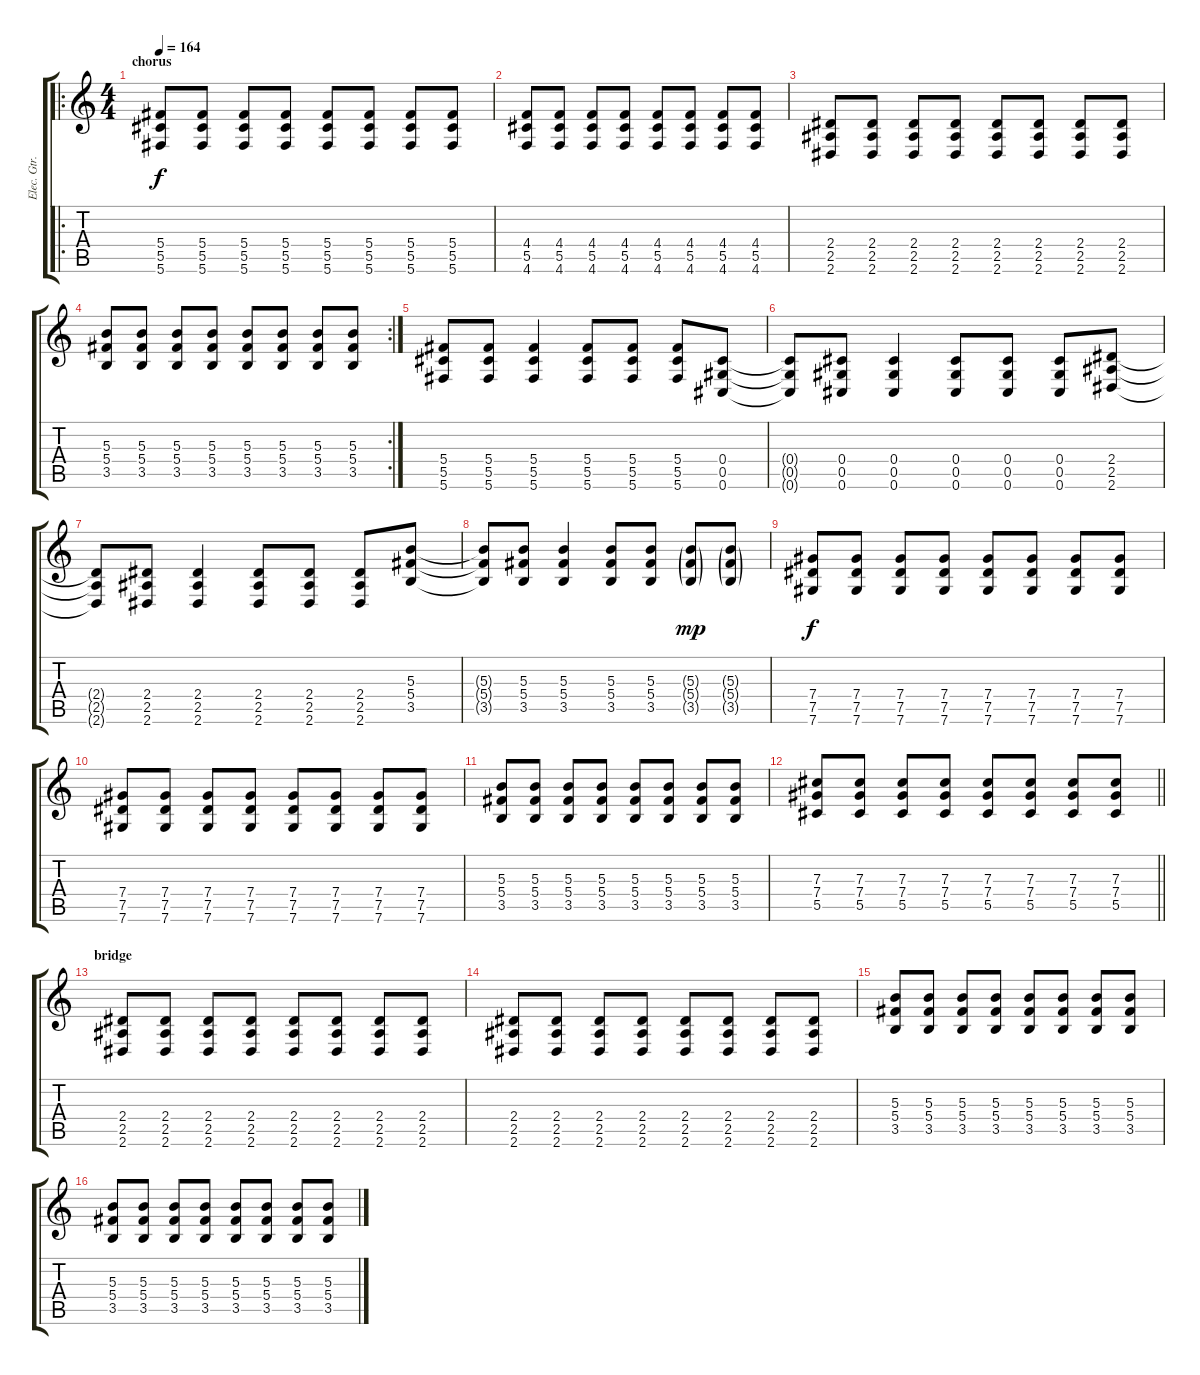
\track ("Elec. Gtr. 2" "Elec. Gtr.") {instrument distortionguitar}
\staff {score tabs}
\tuning (Eb4 Bb3 Gb3 Db3 Ab2 Db2) {hide}
\ro
\ts (4 4)
\section ("" "chorus")
\tempo 164
\clef g2
\ks c
(5.4 5.5 5.6).8{dy f} (5.4 5.5 5.6).8 (5.4 5.5 5.6).8 (5.4 5.5 5.6).8 (5.4 5.5 5.6).8 (5.4 5.5 5.6).8 (5.4 5.5 5.6).8 (5.4 5.5 5.6).8 |
(4.4 5.5 4.6).8 (4.4 5.5 4.6).8 (4.4 5.5 4.6).8 (4.4 5.5 4.6).8 (4.4 5.5 4.6).8 (4.4 5.5 4.6).8 (4.4 5.5 4.6).8 (4.4 5.5 4.6).8 |
(2.4 2.5 2.6).8 (2.4 2.5 2.6).8 (2.4 2.5 2.6).8 (2.4 2.5 2.6).8 (2.4 2.5 2.6).8 (2.4 2.5 2.6).8 (2.4 2.5 2.6).8 (2.4 2.5 2.6).8 |
\rc 2
(5.3 5.4 3.5).8 (5.3 5.4 3.5).8 (5.3 5.4 3.5).8 (5.3 5.4 3.5).8 (5.3 5.4 3.5).8 (5.3 5.4 3.5).8 (5.3 5.4 3.5).8 (5.3 5.4 3.5).8 |
(5.4 5.5 5.6).8 (5.4 5.5 5.6).8 (5.4 5.5 5.6).4 (5.4 5.5 5.6).8 (5.4 5.5 5.6).8 (5.4 5.5 5.6).8 (0.4 0.5 0.6).8 |
(0.4{t} 0.5{t} 0.6{t}).8 (0.4 0.5 0.6).8 (0.4 0.5 0.6).4 (0.4 0.5 0.6).8 (0.4 0.5 0.6).8 (0.4 0.5 0.6).8 (2.4 2.5 2.6).8 |
(2.4{t} 2.5{t} 2.6{t}).8 (2.4 2.5 2.6).8 (2.4 2.5 2.6).4 (2.4 2.5 2.6).8 (2.4 2.5 2.6).8 (2.4 2.5 2.6).8 (5.3 5.4 3.5).8 |
(5.3{t} 5.4{t} 3.5{t}).8 (5.3 5.4 3.5).8 (5.3 5.4 3.5).4 (5.3 5.4 3.5).8 (5.3 5.4 3.5).8 (5.3{g} 5.4{g} 3.5{g}).8{dy mp} (5.3{g} 5.4{g} 3.5{g}).8 |
(7.4 7.5 7.6).8{dy f} (7.4 7.5 7.6).8 (7.4 7.5 7.6).8 (7.4 7.5 7.6).8 (7.4 7.5 7.6).8 (7.4 7.5 7.6).8 (7.4 7.5 7.6).8 (7.4 7.5 7.6).8 |
(7.4 7.5 7.6).8 (7.4 7.5 7.6).8 (7.4 7.5 7.6).8 (7.4 7.5 7.6).8 (7.4 7.5 7.6).8 (7.4 7.5 7.6).8 (7.4 7.5 7.6).8 (7.4 7.5 7.6).8 |
(5.3 5.4 3.5).8 (5.3 5.4 3.5).8 (5.3 5.4 3.5).8 (5.3 5.4 3.5).8 (5.3 5.4 3.5).8 (5.3 5.4 3.5).8 (5.3 5.4 3.5).8 (5.3 5.4 3.5).8 |
\barLineRight lightlight
(7.3 7.4 5.5).8 (7.3 7.4 5.5).8 (7.3 7.4 5.5).8 (7.3 7.4 5.5).8 (7.3 7.4 5.5).8 (7.3 7.4 5.5).8 (7.3 7.4 5.5).8 (7.3 7.4 5.5).8 |
\section ("" "bridge")
(2.4 2.5 2.6).8 (2.4 2.5 2.6).8 (2.4 2.5 2.6).8 (2.4 2.5 2.6).8 (2.4 2.5 2.6).8 (2.4 2.5 2.6).8 (2.4 2.5 2.6).8 (2.4 2.5 2.6).8 |
(2.4 2.5 2.6).8 (2.4 2.5 2.6).8 (2.4 2.5 2.6).8 (2.4 2.5 2.6).8 (2.4 2.5 2.6).8 (2.4 2.5 2.6).8 (2.4 2.5 2.6).8 (2.4 2.5 2.6).8 |
(5.3 5.4 3.5).8 (5.3 5.4 3.5).8 (5.3 5.4 3.5).8 (5.3 5.4 3.5).8 (5.3 5.4 3.5).8 (5.3 5.4 3.5).8 (5.3 5.4 3.5).8 (5.3 5.4 3.5).8 |
(5.3 5.4 3.5).8 (5.3 5.4 3.5).8 (5.3 5.4 3.5).8 (5.3 5.4 3.5).8 (5.3 5.4 3.5).8 (5.3 5.4 3.5).8 (5.3 5.4 3.5).8 (5.3 5.4 3.5).8
